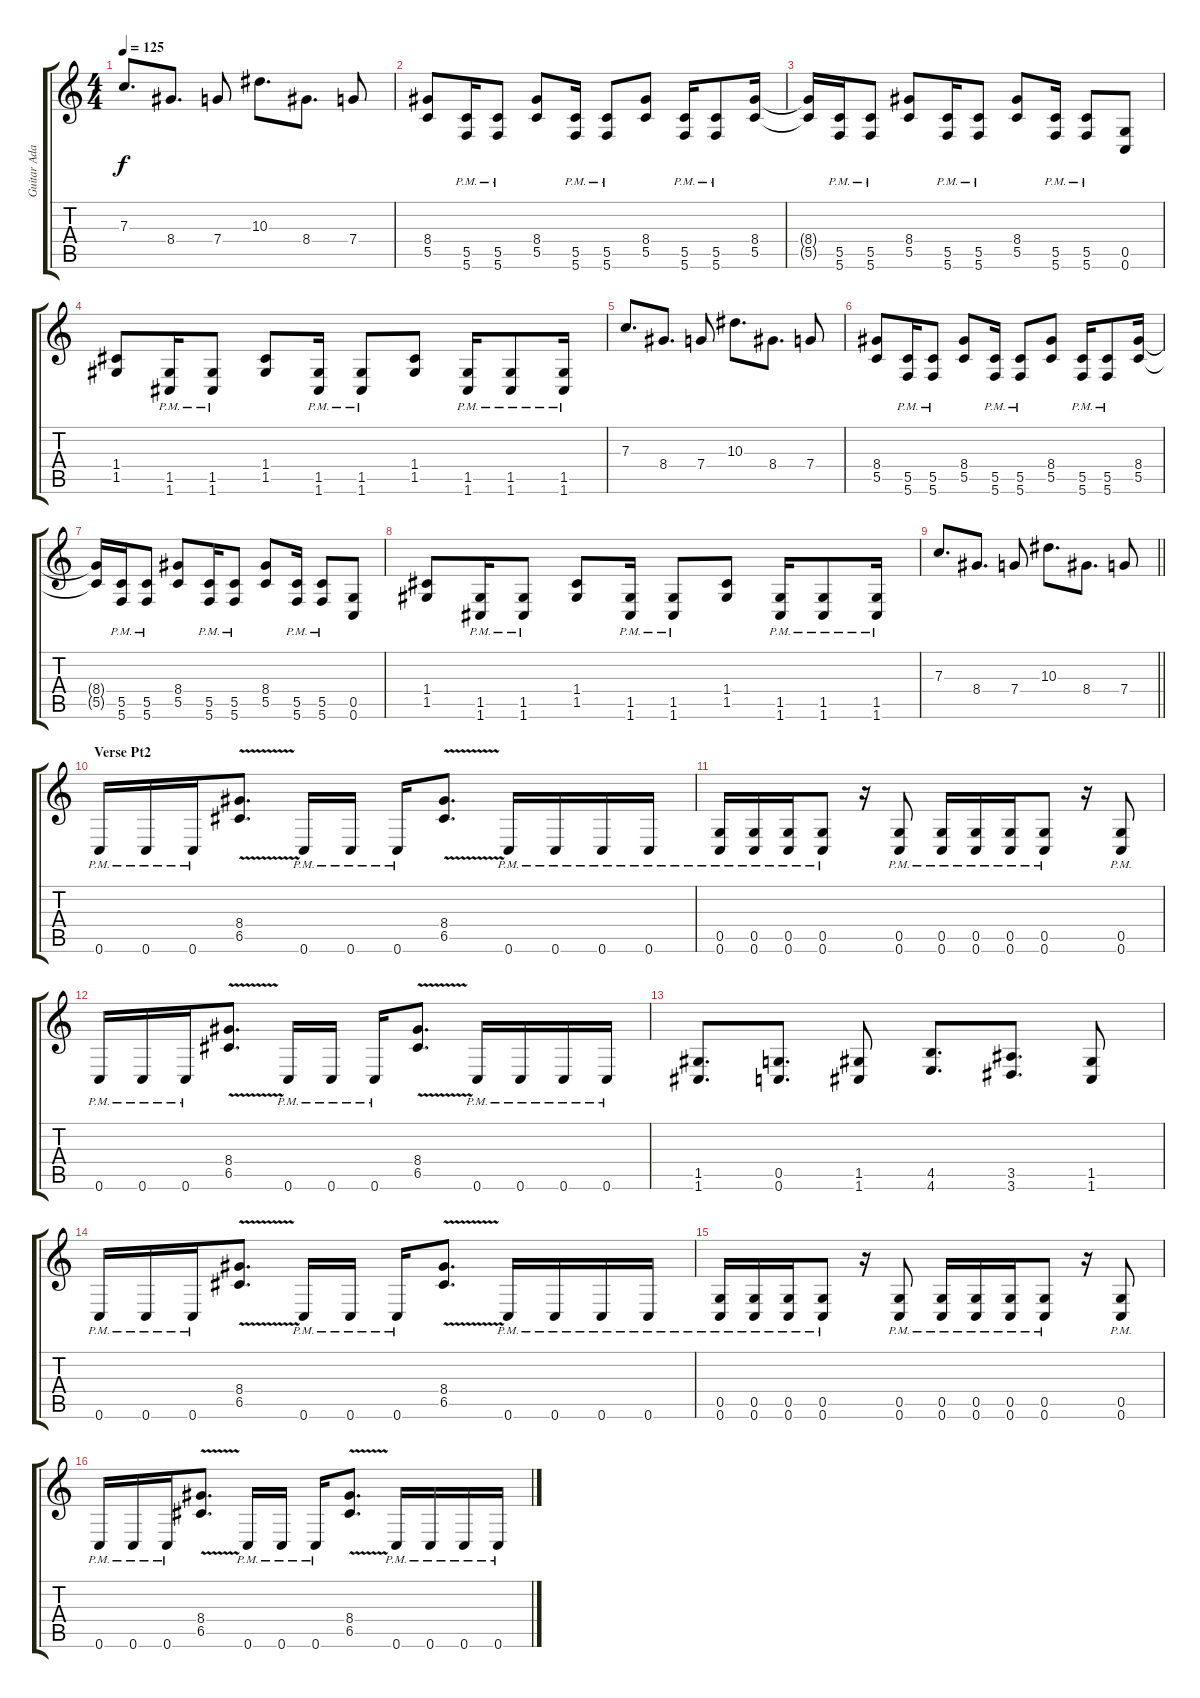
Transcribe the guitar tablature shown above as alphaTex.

\track ("Guitar Adam" "Guitar Ada") {instrument distortionguitar}
\staff {score tabs}
\tuning (D4 A3 F3 C3 G2 C2) {hide}
\ts (4 4)
\tempo 125
\clef g2
\ks c
7.3.8{d dy f} 8.4.8{d} 7.4.8 10.3.8{d} 8.4.8{d} 7.4.8 |
(8.4 5.5).8 (5.5{pm} 5.6{pm}).16 (5.5{pm} 5.6{pm}).8 (8.4 5.5).8 (5.5{pm} 5.6{pm}).16 (5.5{pm} 5.6{pm}).8 (8.4 5.5).8 (5.5{pm} 5.6{pm}).16 (5.5{pm} 5.6{pm}).8 (8.4 5.5).16 |
(8.4{t} 5.5{t}).16 (5.5{pm} 5.6{pm}).16 (5.5{pm} 5.6{pm}).8 (8.4 5.5).8 (5.5{pm} 5.6{pm}).16 (5.5{pm} 5.6{pm}).8 (8.4 5.5).8 (5.5{pm} 5.6{pm}).16 (5.5{pm} 5.6{pm}).8 (0.5 0.6).8 |
(1.4 1.5).8 (1.5{pm} 1.6{pm}).16 (1.5{pm} 1.6{pm}).8 (1.4 1.5).8 (1.5{pm} 1.6{pm}).16 (1.5{pm} 1.6{pm}).8 (1.4 1.5).8 (1.5{pm} 1.6{pm}).16 (1.5{pm} 1.6{pm}).8 (1.5{pm} 1.6{pm}).16 |
7.3.8{d} 8.4.8{d} 7.4.8 10.3.8{d} 8.4.8{d} 7.4.8 |
(8.4 5.5).8 (5.5{pm} 5.6{pm}).16 (5.5{pm} 5.6{pm}).8 (8.4 5.5).8 (5.5{pm} 5.6{pm}).16 (5.5{pm} 5.6{pm}).8 (8.4 5.5).8 (5.5{pm} 5.6{pm}).16 (5.5{pm} 5.6{pm}).8 (8.4 5.5).16 |
(8.4{t} 5.5{t}).16 (5.5{pm} 5.6{pm}).16 (5.5{pm} 5.6{pm}).8 (8.4 5.5).8 (5.5{pm} 5.6{pm}).16 (5.5{pm} 5.6{pm}).8 (8.4 5.5).8 (5.5{pm} 5.6{pm}).16 (5.5{pm} 5.6{pm}).8 (0.5 0.6).8 |
(1.4 1.5).8 (1.5{pm} 1.6{pm}).16 (1.5{pm} 1.6{pm}).8 (1.4 1.5).8 (1.5{pm} 1.6{pm}).16 (1.5{pm} 1.6{pm}).8 (1.4 1.5).8 (1.5{pm} 1.6{pm}).16 (1.5{pm} 1.6{pm}).8 (1.5{pm} 1.6{pm}).16 |
\barLineRight lightlight
7.3.8{d} 8.4.8{d} 7.4.8 10.3.8{d} 8.4.8{d} 7.4.8 |
\section ("" "Verse Pt2")
0.6{pm}.16 0.6{pm}.16 0.6{pm}.16 (8.4{v} 6.5{v}).8{d} 0.6{pm}.16 0.6{pm}.16 0.6{pm}.16 (8.4{v} 6.5{v}).8{d} 0.6{pm}.16 0.6{pm}.16 0.6{pm}.16 0.6{pm}.16 |
(0.5{pm} 0.6{pm}).16 (0.5{pm} 0.6{pm}).16 (0.5{pm} 0.6{pm}).16 (0.5{pm} 0.6{pm}).8 r.16 (0.5{pm} 0.6{pm}).8 (0.5{pm} 0.6{pm}).16 (0.5{pm} 0.6{pm}).16 (0.5{pm} 0.6{pm}).16 (0.5{pm} 0.6{pm}).8 r.16 (0.5{pm} 0.6{pm}).8 |
0.6{pm}.16 0.6{pm}.16 0.6{pm}.16 (8.4{v} 6.5{v}).8{d} 0.6{pm}.16 0.6{pm}.16 0.6{pm}.16 (8.4{v} 6.5{v}).8{d} 0.6{pm}.16 0.6{pm}.16 0.6{pm}.16 0.6{pm}.16 |
(1.5 1.6).8{d} (0.5 0.6).8{d} (1.5 1.6).8 (4.5 4.6).8{d} (3.5 3.6).8{d} (1.5 1.6).8 |
0.6{pm}.16 0.6{pm}.16 0.6{pm}.16 (8.4{v} 6.5{v}).8{d} 0.6{pm}.16 0.6{pm}.16 0.6{pm}.16 (8.4{v} 6.5{v}).8{d} 0.6{pm}.16 0.6{pm}.16 0.6{pm}.16 0.6{pm}.16 |
(0.5{pm} 0.6{pm}).16 (0.5{pm} 0.6{pm}).16 (0.5{pm} 0.6{pm}).16 (0.5{pm} 0.6{pm}).8 r.16 (0.5{pm} 0.6{pm}).8 (0.5{pm} 0.6{pm}).16 (0.5{pm} 0.6{pm}).16 (0.5{pm} 0.6{pm}).16 (0.5{pm} 0.6{pm}).8 r.16 (0.5{pm} 0.6{pm}).8 |
0.6{pm}.16 0.6{pm}.16 0.6{pm}.16 (8.4{v} 6.5{v}).8{d} 0.6{pm}.16 0.6{pm}.16 0.6{pm}.16 (8.4{v} 6.5{v}).8{d} 0.6{pm}.16 0.6{pm}.16 0.6{pm}.16 0.6{pm}.16
